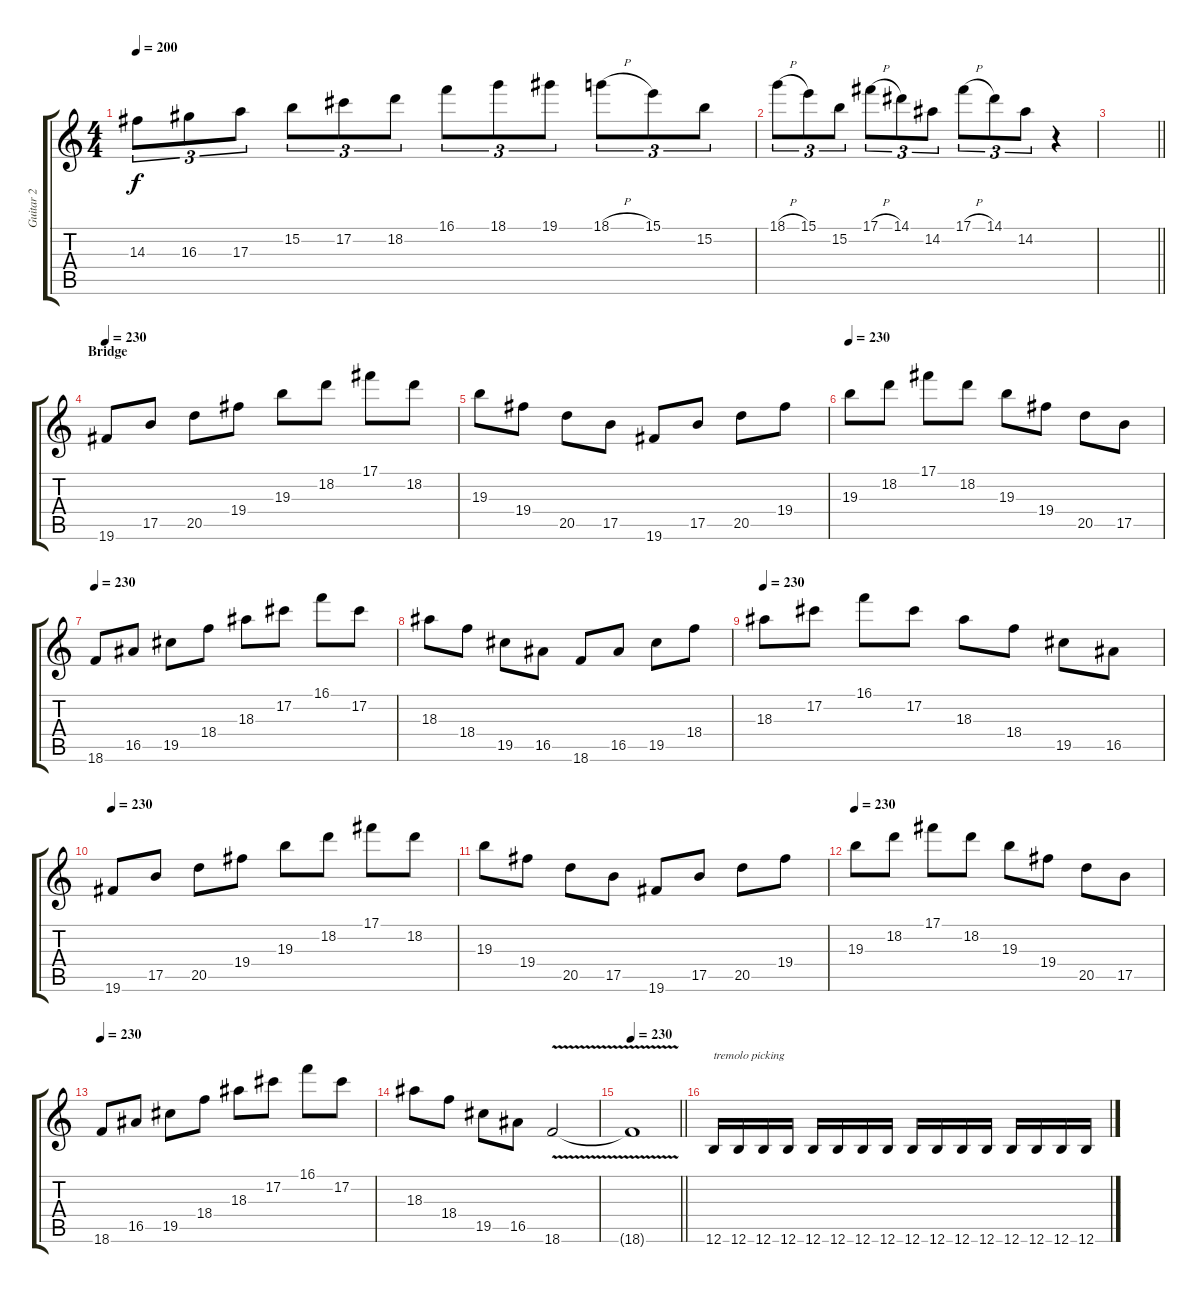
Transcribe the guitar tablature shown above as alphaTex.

\track ("Guitar 2" "Guitar 2") {instrument distortionguitar}
\staff {score tabs}
\tuning (Db4 Ab3 E3 B2 Gb2 B1) {hide}
\ts (4 4)
\tempo 200
\clef g2
\ks c
14.3.8{tu (3 2) dy f} 16.3.8{tu (3 2)} 17.3.8{tu (3 2)} 15.2.8{tu (3 2)} 17.2.8{tu (3 2)} 18.2.8{tu (3 2)} 16.1.8{tu (3 2)} 18.1.8{tu (3 2)} 19.1.8{tu (3 2)} 18.1{h}.8{tu (3 2)} 15.1.8{tu (3 2)} 15.2.8{tu (3 2)} |
18.1{h}.8{tu (3 2)} 15.1.8{tu (3 2)} 15.2.8{tu (3 2)} 17.1{h}.8{tu (3 2)} 14.1.8{tu (3 2)} 14.2.8{tu (3 2)} 17.1{h}.8{tu (3 2)} 14.1.8{tu (3 2)} 14.2.8{tu (3 2)} r.4 |
\barLineRight lightlight
|
\section ("" "Bridge")
\tempo 230
19.6.8 17.5.8 20.5.8 19.4.8 19.3.8 18.2.8 17.1.8 18.2.8 |
19.3.8 19.4.8 20.5.8 17.5.8 19.6.8 17.5.8 20.5.8 19.4.8 |
\tempo 230
19.3.8 18.2.8 17.1.8 18.2.8 19.3.8 19.4.8 20.5.8 17.5.8 |
\tempo 230
18.6.8 16.5.8 19.5.8 18.4.8 18.3.8 17.2.8 16.1.8 17.2.8 |
18.3.8 18.4.8 19.5.8 16.5.8 18.6.8 16.5.8 19.5.8 18.4.8 |
\tempo 230
18.3.8 17.2.8 16.1.8 17.2.8 18.3.8 18.4.8 19.5.8 16.5.8 |
\tempo 230
19.6.8 17.5.8 20.5.8 19.4.8 19.3.8 18.2.8 17.1.8 18.2.8 |
19.3.8 19.4.8 20.5.8 17.5.8 19.6.8 17.5.8 20.5.8 19.4.8 |
\tempo 230
19.3.8 18.2.8 17.1.8 18.2.8 19.3.8 19.4.8 20.5.8 17.5.8 |
\tempo 230
18.6.8 16.5.8 19.5.8 18.4.8 18.3.8 17.2.8 16.1.8 17.2.8 |
18.3.8 18.4.8 19.5.8 16.5.8 18.6{v}.2 |
\tempo 230
\barLineRight lightlight
18.6{t}.1 |
\section ("" "")
12.6.16{txt "tremolo picking"} 12.6.16 12.6.16 12.6.16 12.6.16 12.6.16 12.6.16 12.6.16 12.6.16 12.6.16 12.6.16 12.6.16 12.6.16 12.6.16 12.6.16 12.6.16
